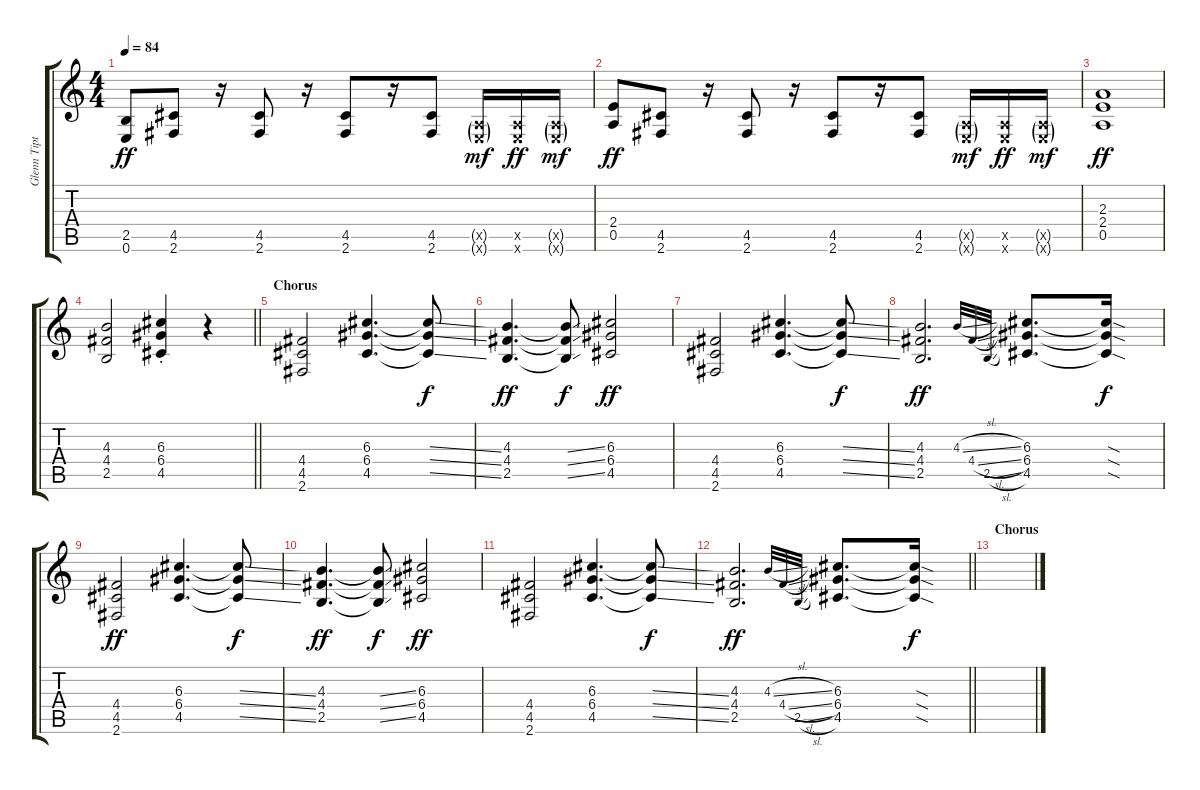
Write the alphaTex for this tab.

\track ("Glenn Tipton" "Glenn Tipt") {instrument overdrivenguitar}
\staff {score tabs}
\tuning (E4 B3 G3 D3 A2 E2) {hide}
\ts (4 4)
\tempo 84
\clef g2
\ks c
(2.5 0.6).8{dy ff} (4.5 2.6).8 r.16 (4.5 2.6).8 r.16 (4.5 2.6).8 r.16 (4.5 2.6).8 (0.5{g x} 0.6{g x}).16{dy mf} (0.5{x} 0.6{x}).16{dy ff} (0.5{g x} 0.6{g x}).16{dy mf} |
(2.4 0.5).8{dy ff} (4.5 2.6).8 r.16 (4.5 2.6).8 r.16 (4.5 2.6).8 r.16 (4.5 2.6).8 (0.5{g x} 0.6{g x}).16{dy mf} (0.5{x} 0.6{x}).16{dy ff} (0.5{g x} 0.6{g x}).16{dy mf} |
(2.3 2.4 0.5).1{dy ff} |
\barLineRight lightlight
(4.3 4.4 2.5).2 (6.3{st} 6.4{st} 4.5{st}).4 r.4 |
\section ("" "Chorus")
(4.4 4.5 2.6).2 (6.3 6.4 4.5).4{d} (6.3{ss t} 6.4{ss t} 4.5{ss t}).8{dy f} |
(4.3 4.4 2.5).4{d dy ff} (4.3{ss t} 4.4{ss t} 2.5{ss t}).8{dy f} (6.3 6.4 4.5).2{dy ff} |
(4.4 4.5 2.6).2 (6.3 6.4 4.5).4{d} (6.3{ss t} 6.4{ss t} 4.5{ss t}).8{dy f} |
(4.3 4.4 2.5).2{d dy ff} 4.3{sl}.32{gr onbeat} 4.4{sl}.32{gr onbeat} 2.5{sl}.32{gr onbeat} (6.3 6.4 4.5).8{d} (6.3{sod t} 6.4{sod t} 4.5{sod t}).16{dy f} |
(4.4 4.5 2.6).2{dy ff} (6.3 6.4 4.5).4{d} (6.3{ss t} 6.4{ss t} 4.5{ss t}).8{dy f} |
(4.3 4.4 2.5).4{d dy ff} (4.3{ss t} 4.4{ss t} 2.5{ss t}).8{dy f} (6.3 6.4 4.5).2{dy ff} |
(4.4 4.5 2.6).2 (6.3 6.4 4.5).4{d} (6.3{ss t} 6.4{ss t} 4.5{ss t}).8{dy f} |
\barLineRight lightlight
(4.3 4.4 2.5).2{d dy ff} 4.3{sl}.32{gr onbeat} 4.4{sl}.32{gr onbeat} 2.5{sl}.32{gr onbeat} (6.3 6.4 4.5).8{d} (6.3{sod t} 6.4{sod t} 4.5{sod t}).16{dy f} |
\section ("" "Chorus")
